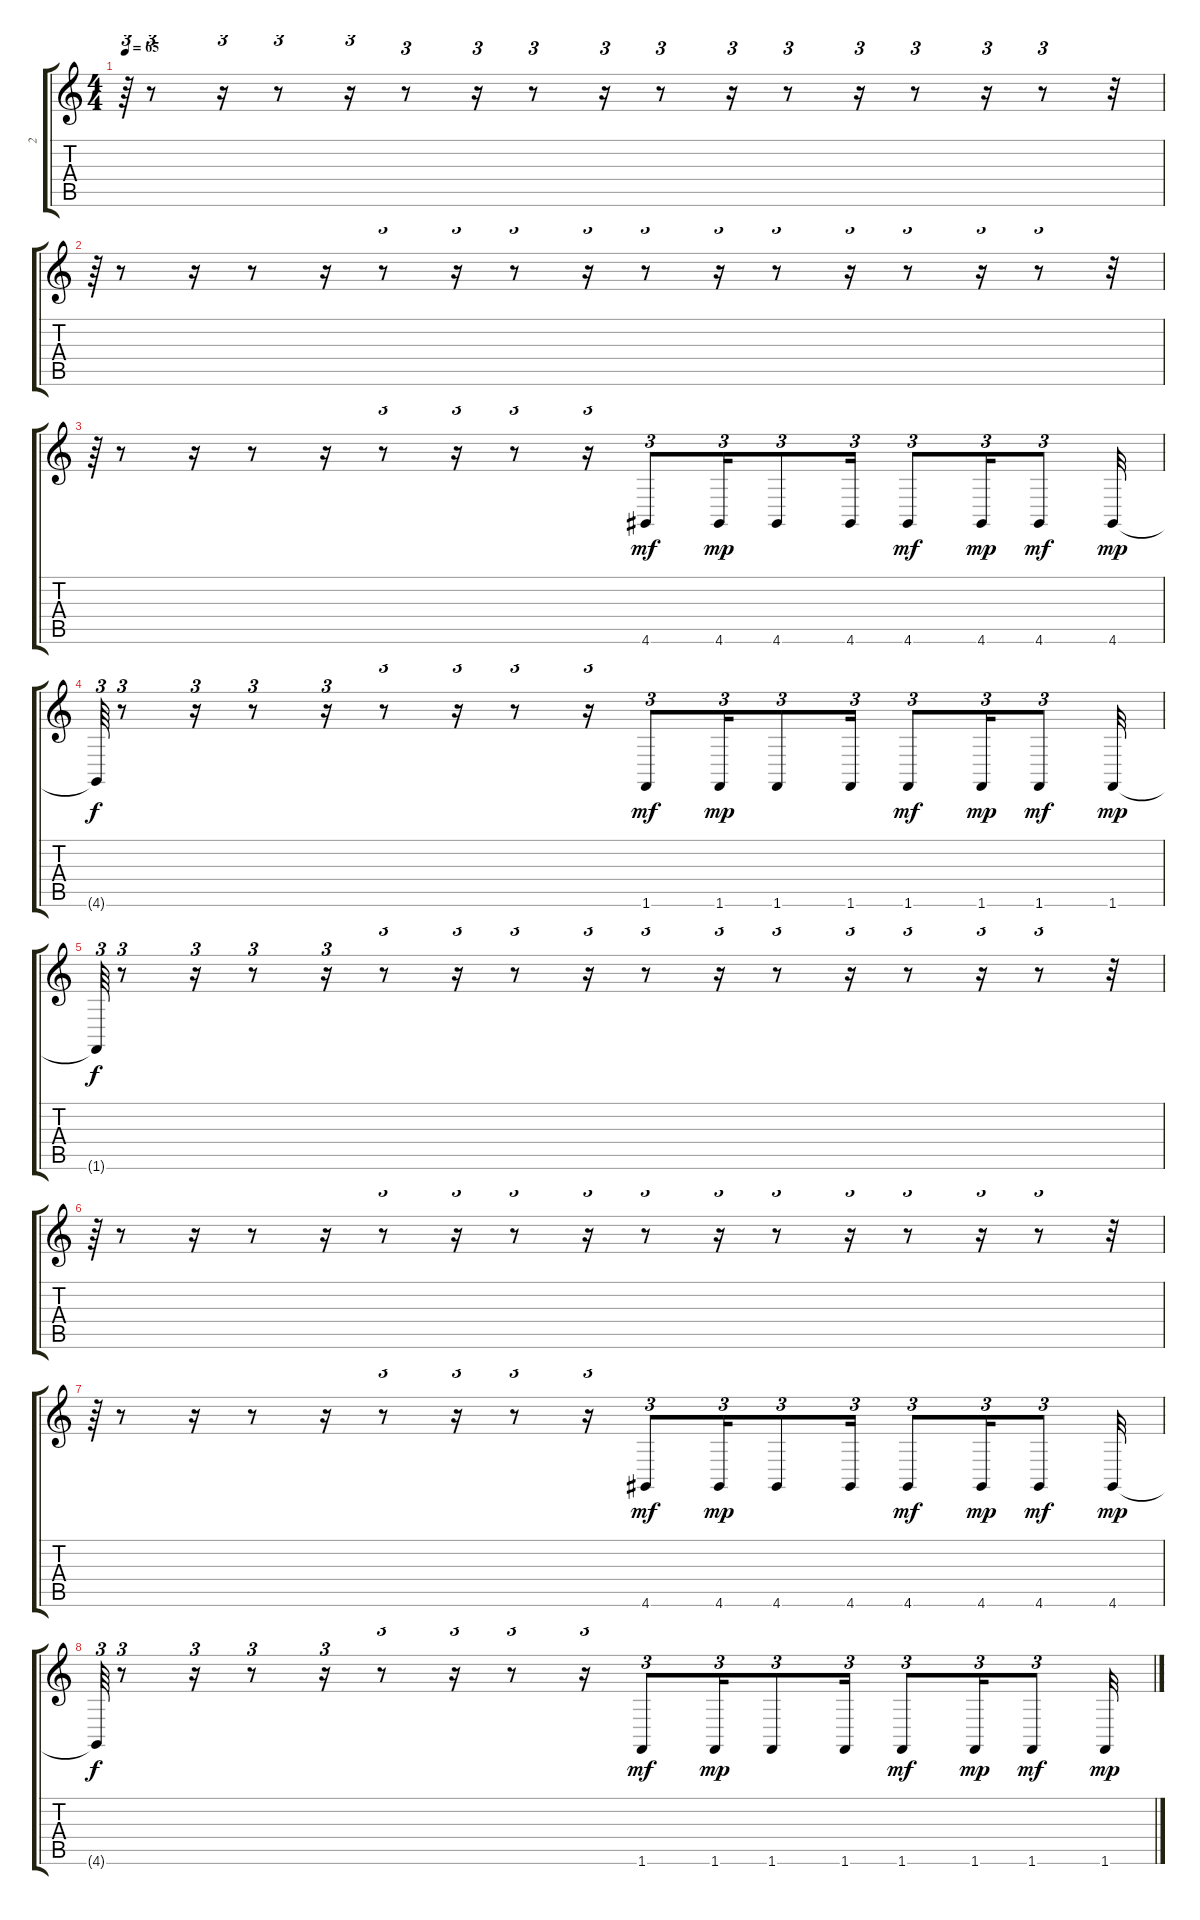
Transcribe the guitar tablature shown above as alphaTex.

\track ("2" "2") {instrument flute}
\staff {score tabs}
\tuning (E4 B3 G3 D3 A2 E2) {hide}
\ts (4 4)
\tempo 65
\clef g2
\ks c
r.64{tu (3 2) dy f} r.8{tu (3 2)} r.16{tu (3 2)} r.8{tu (3 2)} r.16{tu (3 2)} r.8{tu (3 2)} r.16{tu (3 2)} r.8{tu (3 2)} r.16{tu (3 2)} r.8{tu (3 2)} r.16{tu (3 2)} r.8{tu (3 2)} r.16{tu (3 2)} r.8{tu (3 2)} r.16{tu (3 2)} r.8{tu (3 2)} r.32 |
r.64{tu (3 2)} r.8{tu (3 2)} r.16{tu (3 2)} r.8{tu (3 2)} r.16{tu (3 2)} r.8{tu (3 2)} r.16{tu (3 2)} r.8{tu (3 2)} r.16{tu (3 2)} r.8{tu (3 2)} r.16{tu (3 2)} r.8{tu (3 2)} r.16{tu (3 2)} r.8{tu (3 2)} r.16{tu (3 2)} r.8{tu (3 2)} r.32 |
r.64{tu (3 2)} r.8{tu (3 2)} r.16{tu (3 2)} r.8{tu (3 2)} r.16{tu (3 2)} r.8{tu (3 2)} r.16{tu (3 2)} r.8{tu (3 2)} r.16{tu (3 2)} 4.6.8{tu (3 2) dy mf} 4.6.16{tu (3 2) dy mp} 4.6.8{tu (3 2)} 4.6.16{tu (3 2)} 4.6.8{tu (3 2) dy mf} 4.6.16{tu (3 2) dy mp} 4.6.8{tu (3 2) dy mf} 4.6.32{dy mp} |
4.6{t}.64{tu (3 2) dy f} r.8{tu (3 2)} r.16{tu (3 2)} r.8{tu (3 2)} r.16{tu (3 2)} r.8{tu (3 2)} r.16{tu (3 2)} r.8{tu (3 2)} r.16{tu (3 2)} 1.6.8{tu (3 2) dy mf} 1.6.16{tu (3 2) dy mp} 1.6.8{tu (3 2)} 1.6.16{tu (3 2)} 1.6.8{tu (3 2) dy mf} 1.6.16{tu (3 2) dy mp} 1.6.8{tu (3 2) dy mf} 1.6.32{dy mp} |
1.6{t}.64{tu (3 2) dy f} r.8{tu (3 2)} r.16{tu (3 2)} r.8{tu (3 2)} r.16{tu (3 2)} r.8{tu (3 2)} r.16{tu (3 2)} r.8{tu (3 2)} r.16{tu (3 2)} r.8{tu (3 2)} r.16{tu (3 2)} r.8{tu (3 2)} r.16{tu (3 2)} r.8{tu (3 2)} r.16{tu (3 2)} r.8{tu (3 2)} r.32 |
r.64{tu (3 2)} r.8{tu (3 2)} r.16{tu (3 2)} r.8{tu (3 2)} r.16{tu (3 2)} r.8{tu (3 2)} r.16{tu (3 2)} r.8{tu (3 2)} r.16{tu (3 2)} r.8{tu (3 2)} r.16{tu (3 2)} r.8{tu (3 2)} r.16{tu (3 2)} r.8{tu (3 2)} r.16{tu (3 2)} r.8{tu (3 2)} r.32 |
r.64{tu (3 2)} r.8{tu (3 2)} r.16{tu (3 2)} r.8{tu (3 2)} r.16{tu (3 2)} r.8{tu (3 2)} r.16{tu (3 2)} r.8{tu (3 2)} r.16{tu (3 2)} 4.6.8{tu (3 2) dy mf} 4.6.16{tu (3 2) dy mp} 4.6.8{tu (3 2)} 4.6.16{tu (3 2)} 4.6.8{tu (3 2) dy mf} 4.6.16{tu (3 2) dy mp} 4.6.8{tu (3 2) dy mf} 4.6.32{dy mp} |
4.6{t}.64{tu (3 2) dy f} r.8{tu (3 2)} r.16{tu (3 2)} r.8{tu (3 2)} r.16{tu (3 2)} r.8{tu (3 2)} r.16{tu (3 2)} r.8{tu (3 2)} r.16{tu (3 2)} 1.6.8{tu (3 2) dy mf} 1.6.16{tu (3 2) dy mp} 1.6.8{tu (3 2)} 1.6.16{tu (3 2)} 1.6.8{tu (3 2) dy mf} 1.6.16{tu (3 2) dy mp} 1.6.8{tu (3 2) dy mf} 1.6.32{dy mp}
